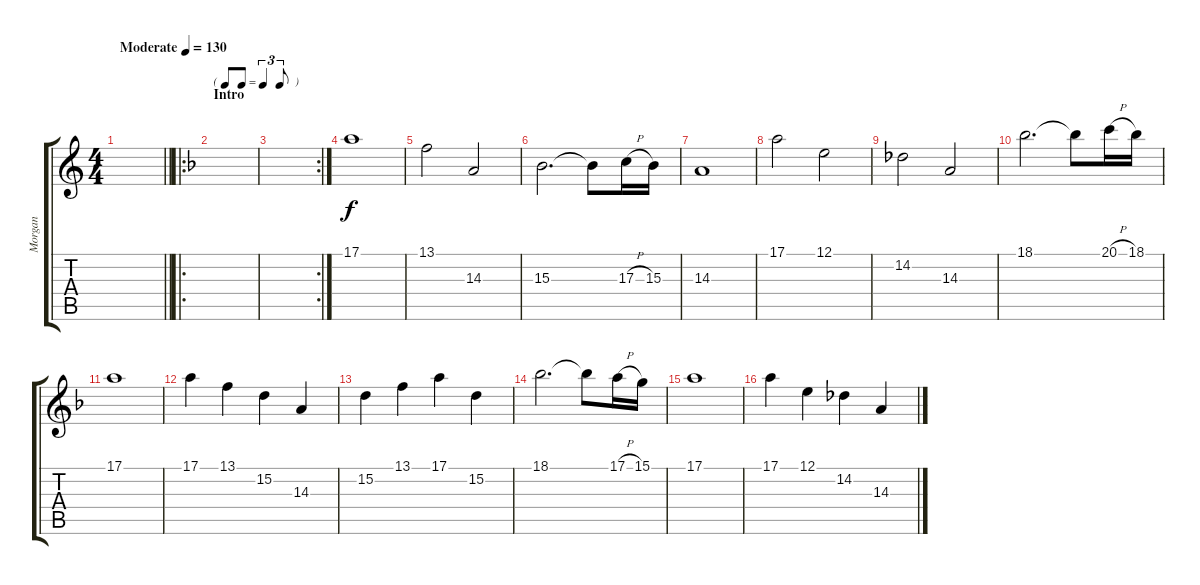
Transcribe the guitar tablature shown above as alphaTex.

\track ("Morgan" "Morgan") {instrument synthstrings1}
\staff {score tabs}
\tuning (E4 B3 G3 D3 A2 E2) {hide}
\ts (4 4)
\tempo (130 "Moderate")
\clef g2
\barLineRight lightlight
\ks c
|
\ro
\tf triplet8th
\section ("" "Intro")
\ks dminor
|
\rc 2
|
17.1.1{volume 16} |
13.1.2 14.3.2 |
15.3.2{d} 15.3{t}.8 17.3{h}.16 15.3.16 |
14.3.1 |
17.1.2 12.1.2 |
14.2.2 14.3.2 |
18.1.2{d} 18.1{t}.8 20.1{h}.16 18.1.16 |
17.1.1 |
17.1.4 13.1.4 15.2.4 14.3.4 |
15.2.4 13.1.4 17.1.4 15.2.4 |
18.1.2{d} 18.1{t}.8 17.1{h}.16 15.1.16 |
17.1.1 |
17.1.4 12.1.4 14.2.4 14.3.4
